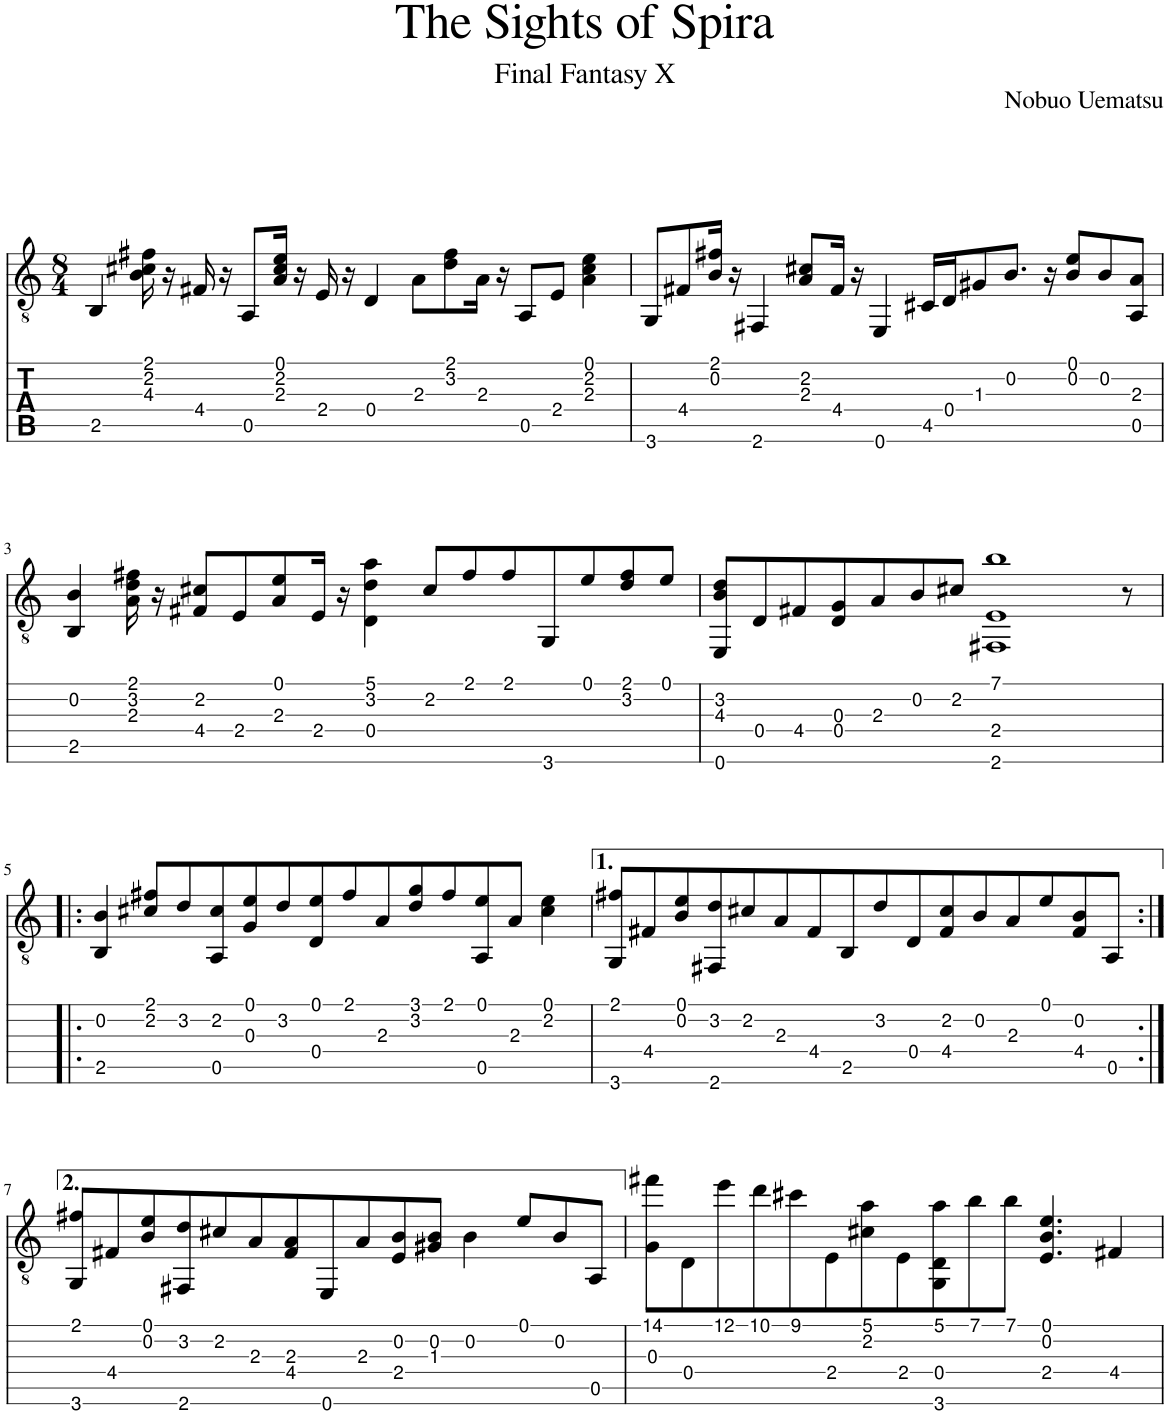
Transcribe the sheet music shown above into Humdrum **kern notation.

**kern	**kern
*part1	*part1
*staff2	*staff1
*I"Acoustic Guitar	*
*I'Guit.	*
*stria6	*
*	*clefGv2
*k[]	*k[]
*M8/4	*M8/4
=1	=1
4BB	4BB/
16B 16c#X 16f#X	16B\ 16c#X\ 16f#X\
16r	16r
16F#X	16F#X/
16r	16r
8AAL	8AA/L
16A\ 16c#\ 16e\Jk	16A/ 16c#/ 16e/Jk
16r	16r
16E	16E/
16r	16r
4D	4D/
8AL	8A\L
8d\ 8f#\	8d\ 8f#\
16AJk	16A\Jk
16r	16r
8AAL	8AA/L
8EJ	8E/J
4A 4c# 4e	4A\ 4c#\ 4e\
=2	=2
8GGL	8GG/L
8F#X	8F#X/
16B\ 16f#X\Jk	16B/ 16f#X/Jk
16r	16r
4FF#X	4FF#X/
8A\ 8c#X\L	8A/ 8c#X/L
16F#Jk	16F#/Jk
16r	16r
4EE	4EE/
16C#XLL	16C#X/LL
16DJ	16D/J
8G#X	8G#X/
8.BJ	8.B/J
16r	16r
8B\ 8e\L	8B/ 8e/L
8B	8B/
8AA\ 8A\J	8AA/ 8A/J
!!LO:LB:g=z
=3	=3
4BB 4B	4BB/ 4B/
16A 16d 16f#X	16A\ 16d\ 16f#X\
16r	16r
8F#X\ 8c#X\L	8F#X/ 8c#X/L
8E	8E/
8A\ 8e\	8A/ 8e/
16EJk	16E/Jk
16r	16r
4D 4d 4a	4D\ 4d\ 4a\
8c#L	8c#/L
8f#	8f#/
8f#	8f#/
8GG	8GG/
8e	8e/
8d\ 8f#\	8d/ 8f#/
8eJ	8e/J
=4	=4
8EE\ 8B\ 8d\L	8EE/ 8B/ 8d/L
8D	8D/
8F#X	8F#X/
8D\ 8G\	8D/ 8G/
8A	8A/
8B	8B/
8c#XJ	8c#X/J
1FF#X 1E 1b	1FF#X 1E 1b
8r	8r
!!LO:LB:g=z
=5!|:	=5!|:
4BB 4B	4BB/ 4B/
8c#X\ 8f#X\L	8c#X/ 8f#X/L
8d	8d/
8AA\ 8c#\	8AA/ 8c#/
8G\ 8e\	8G/ 8e/
8d	8d/
8D\ 8e\	8D/ 8e/
8f#	8f#/
8A	8A/
8d\ 8g\	8d/ 8g/
8f#	8f#/
8AA\ 8e\	8AA/ 8e/
8AJ	8A/J
4c# 4e	4c#\ 4e\
=6	=6
8GG\ 8f#X\L	8GG/ 8f#X/L
8F#X	8F#X/
8B\ 8e\	8B/ 8e/
8FF#X\ 8d\	8FF#X/ 8d/
8c#X	8c#X/
8A	8A/
8F#	8F#/
8BB	8BB/
8d	8d/
8D	8D/
8F#\ 8c#\	8F#/ 8c#/
8B	8B/
8A	8A/
8e	8e/
8F#\ 8B\	8F#/ 8B/
8AAJ	8AA/J
!!LO:LB:g=z
=7:|!	=7:|!
8GG\ 8f#X\L	8GG/ 8f#X/L
8F#X	8F#X/
8B\ 8e\	8B/ 8e/
8FF#X\ 8d\	8FF#X/ 8d/
8c#X	8c#X/
8A	8A/
8F#\ 8A\	8F#/ 8A/
8EE	8EE/
8A	8A/
8E\ 8B\	8E/ 8B/
8G#X\ 8B\J	8G#X/ 8B/J
4B	4B\
8eL	8e/L
8B	8B/
8AAJ	8AA/J
=8	=8
8G\ 8ff#X\L	8G\ 8ff#X\L
8D	8D\
8ee	8ee\
8dd	8dd\
8cc#X	8cc#X\
8E	8E\
8c#X\ 8a\	8c#X\ 8a\
8E	8E\
8GG\ 8D\ 8a\	8GG\ 8D\ 8a\
8b	8b\
8bJ	8b\J
4.E 4.B 4.e	4.E/ 4.B/ 4.e/
4F#X	4F#X/
=	=
*-	*-
